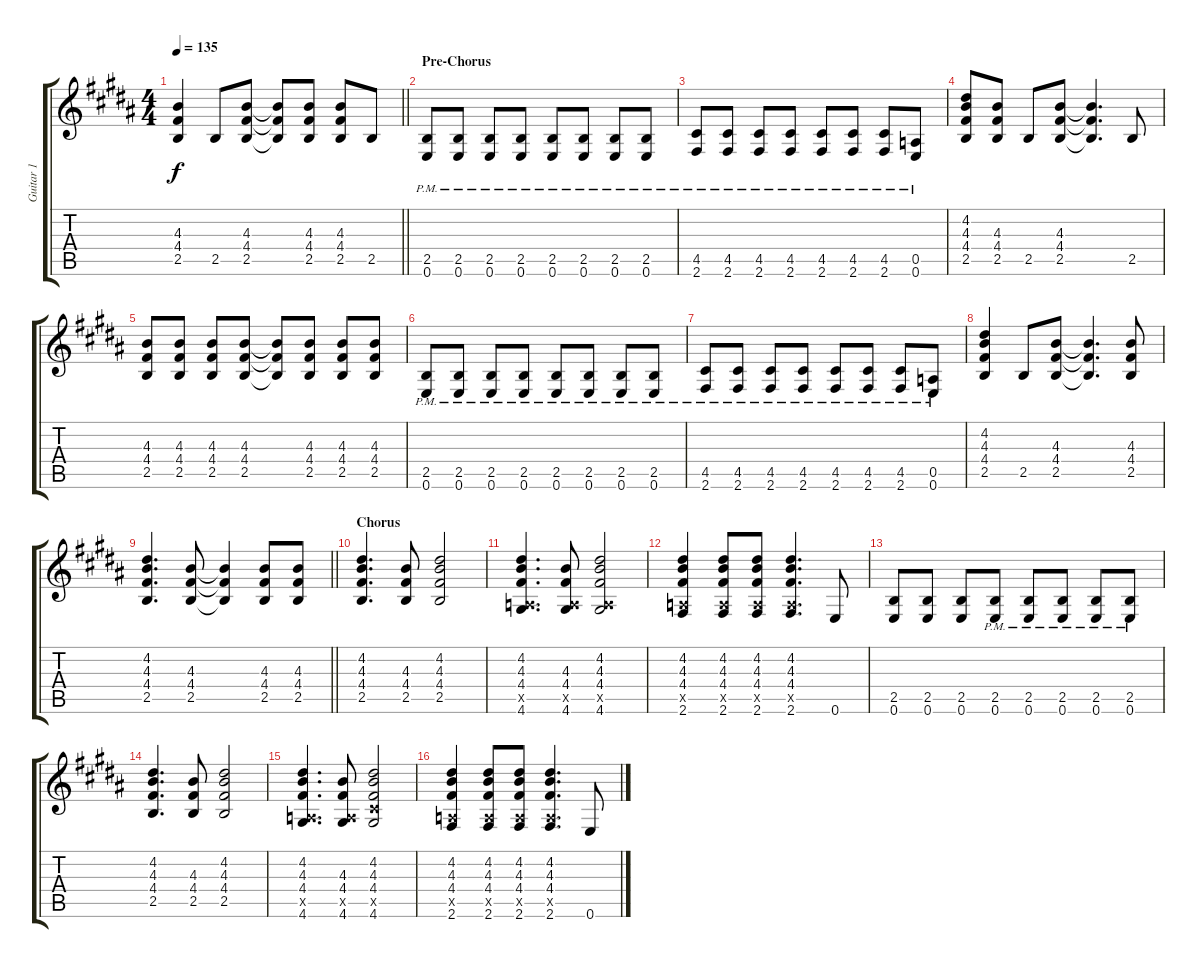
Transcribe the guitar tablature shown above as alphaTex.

\track ("Guitar 1" "Guitar 1") {instrument distortionguitar}
\staff {score tabs}
\tuning (E4 B3 G3 D3 A2 E2) {hide}
\ts (4 4)
\tempo 135
\clef g2
\barLineRight lightlight
\ks b
(4.3 4.4 2.5).4{dy f} 2.5.8 (4.3 4.4 2.5).8 (4.3{t} 4.4{t} 2.5{t}).8 (4.3 4.4 2.5).8 (4.3 4.4 2.5).8 2.5.8 |
\section ("" "Pre-Chorus")
(2.5{pm} 0.6{pm}).8 (2.5{pm} 0.6{pm}).8 (2.5{pm} 0.6{pm}).8 (2.5{pm} 0.6{pm}).8 (2.5{pm} 0.6{pm}).8 (2.5{pm} 0.6{pm}).8 (2.5{pm} 0.6{pm}).8 (2.5{pm} 0.6{pm}).8 |
(4.5{pm} 2.6{pm}).8 (4.5{pm} 2.6{pm}).8 (4.5{pm} 2.6{pm}).8 (4.5{pm} 2.6{pm}).8 (4.5{pm} 2.6{pm}).8 (4.5{pm} 2.6{pm}).8 (4.5{pm} 2.6{pm}).8 (0.5{pm} 0.6{pm}).8 |
(4.2 4.3 4.4 2.5).8 (4.3 4.4 2.5).8 2.5.8 (4.3 4.4 2.5).8 (4.3{t} 4.4{t} 2.5{t}).4{d} 2.5.8 |
(4.3 4.4 2.5).8 (4.3 4.4 2.5).8 (4.3 4.4 2.5).8 (4.3 4.4 2.5).8 (4.3{t} 4.4{t} 2.5{t}).8 (4.3 4.4 2.5).8 (4.3 4.4 2.5).8 (4.3 4.4 2.5).8 |
(2.5{pm} 0.6{pm}).8 (2.5{pm} 0.6{pm}).8 (2.5{pm} 0.6{pm}).8 (2.5{pm} 0.6{pm}).8 (2.5{pm} 0.6{pm}).8 (2.5{pm} 0.6{pm}).8 (2.5{pm} 0.6{pm}).8 (2.5{pm} 0.6{pm}).8 |
(4.5{pm} 2.6{pm}).8 (4.5{pm} 2.6{pm}).8 (4.5{pm} 2.6{pm}).8 (4.5{pm} 2.6{pm}).8 (4.5{pm} 2.6{pm}).8 (4.5{pm} 2.6{pm}).8 (4.5{pm} 2.6{pm}).8 (0.5{pm} 0.6{pm}).8 |
(4.2 4.3 4.4 2.5).4 2.5.8 (4.3 4.4 2.5).8 (4.3{t} 4.4{t} 2.5{t}).4{d} (4.3 4.4 2.5).8 |
\barLineRight lightlight
(4.2 4.3 4.4 2.5).4{d} (4.3 4.4 2.5).8 (4.3{t} 4.4{t} 2.5{t}).4 (4.3 4.4 2.5).8 (4.3 4.4 2.5).8 |
\section ("" "Chorus")
(4.2 4.3 4.4 2.5).4{d} (4.3 4.4 2.5).8 (4.2 4.3 4.4 2.5).2 |
(4.2 4.3 4.4 0.5{x} 4.6).4{d} (4.3 4.4 0.5{x} 4.6).8 (4.2 4.3 4.4 0.5{x} 4.6).2 |
(4.2 4.3 4.4 0.5{x} 2.6).4 (4.2 4.3 4.4 0.5{x} 2.6).8 (4.2 4.3 4.4 0.5{x} 2.6).8 (4.2 4.3 4.4 0.5{x} 2.6).4{d} 0.6.8 |
(2.5 0.6).8 (2.5 0.6).8 (2.5 0.6).8 (2.5{pm} 0.6{pm}).8 (2.5{pm} 0.6{pm}).8 (2.5{pm} 0.6{pm}).8 (2.5{pm} 0.6{pm}).8 (2.5{pm} 0.6{pm}).8 |
(4.2 4.3 4.4 2.5).4{d} (4.3 4.4 2.5).8 (4.2 4.3 4.4 2.5).2 |
(4.2 4.3 4.4 0.5{x} 4.6).4{d} (4.3 4.4 0.5{x} 4.6).8 (4.2 4.3 4.4 4.5{x} 4.6).2 |
(4.2 4.3 4.4 0.5{x} 2.6).4 (4.2 4.3 4.4 0.5{x} 2.6).8 (4.2 4.3 4.4 0.5{x} 2.6).8 (4.2 4.3 4.4 0.5{x} 2.6).4{d} 0.6.8
